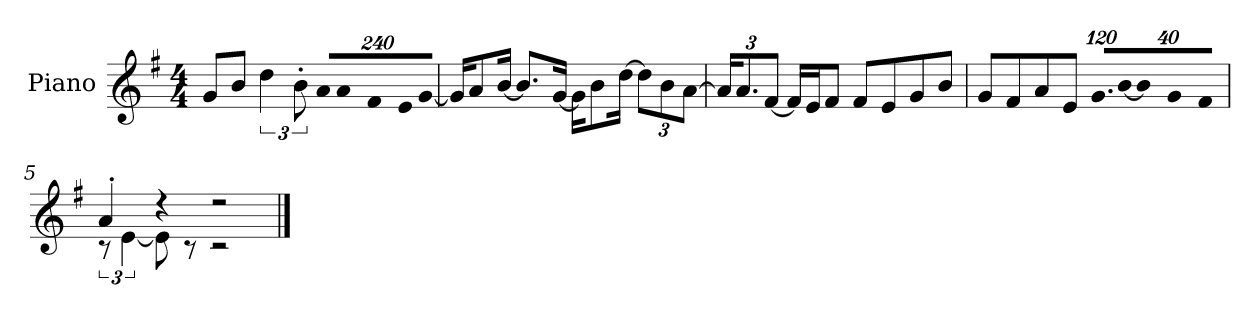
**kern
*part1
*staff1
*I"Piano
*I'P-no
*clefG2
*k[f#]
*M4/4
*MM90
=1
8g/L
8b/J
6dd\
12b'\
*Xbrackettup
!LO:N:vis=16
1920%137a/KL
!LO:N:vis=8
960%137a/
!LO:N:vis=8
960%137f#/
!LO:N:vis=16
1920%137e/L
!LO:N:vis=16
[1920%137g/JJ
=2
16g/KL]
8a/
[16b/Jk
8.b/L]
[16g/Jk
16g\KL]
8b\
[16dd\Jk
12dd\L]
12b\
[12a\J
=3
24a/KL]
12.a/
[12f#/J
16f#/LL]
16e/J
8f#/J
8f#/L
8e/
8g/
8b/J
=4
8g/L
8f#/
8a/
8e/J
!LO:N:vis=16.
960%103g/LL
!LO:N:vis=32
[640%23b/JK
!LO:N:vis=8
960%137b/]
!LO:N:vis=16
1920%137g/K
!LO:N:vis=8
960%137f#/J
!!LO:LB:g=z
=5
*^
*	*brackettup
4a'/	12r
.	[6e\
4r	8e\]
.	8r
2r	2r
*v	*v
==
*-
